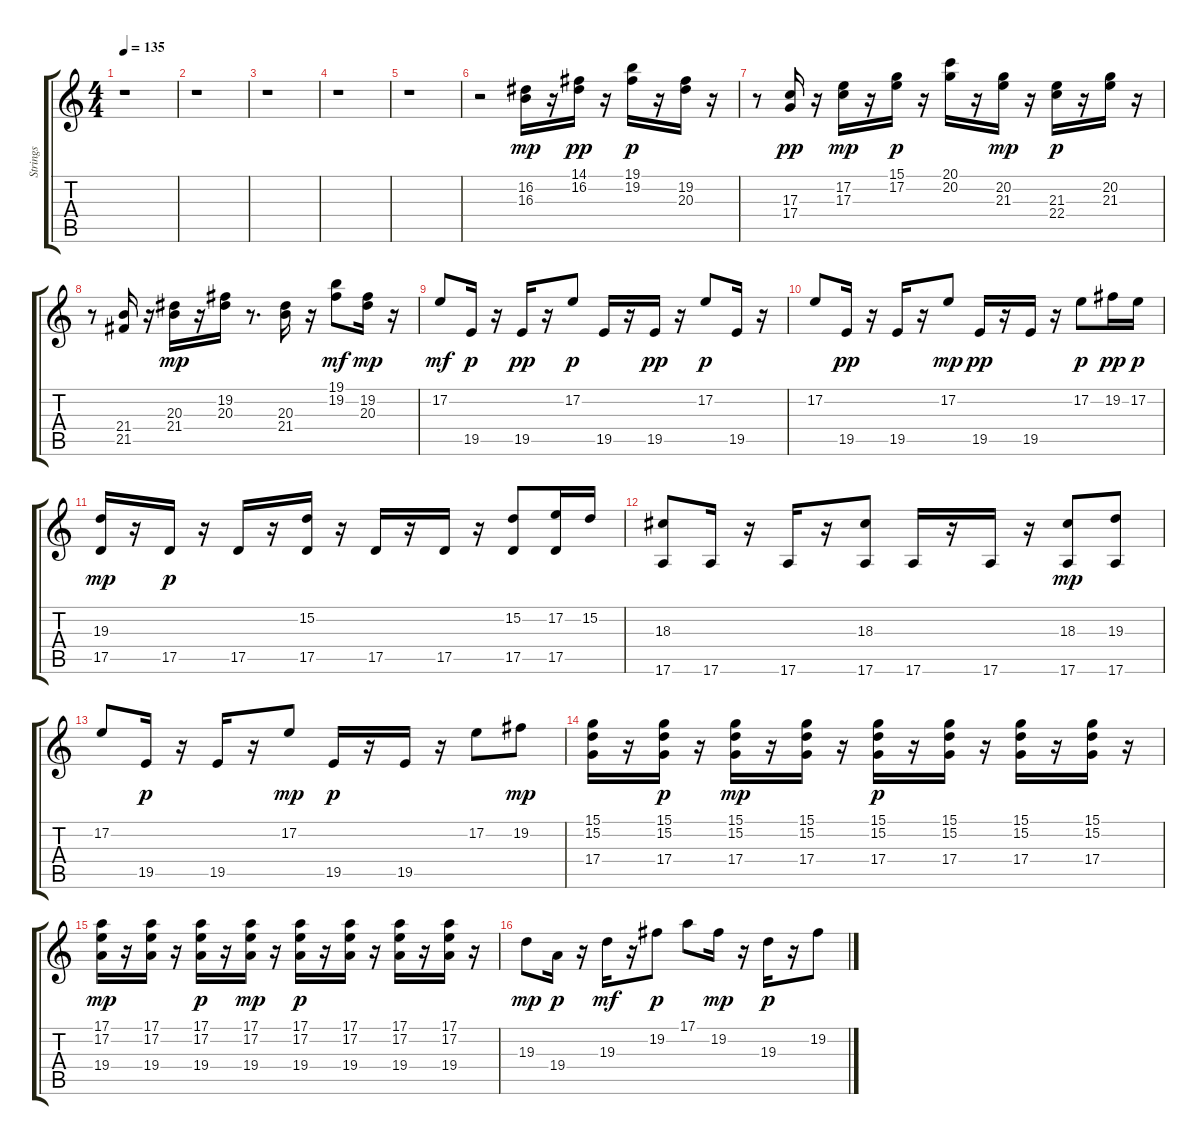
\track ("Strings" "Strings") {instrument stringensemble1}
\staff {score tabs}
\tuning (E4 B3 G3 D3 A2 E2) {hide}
\ts (4 4)
\tempo 135
\clef g2
\ks c
r.1{dy mp} |
r.1 |
r.1 |
r.1 |
r.1 |
r.2 (16.2 16.3).16 r.16 (14.1 16.2).16{dy pp} r.16 (19.1 19.2).16{dy p} r.16 (19.2 20.3).16 r.16 |
r.8 (17.3 17.4).16{dy pp} r.16 (17.2 17.3).16{dy mp} r.16 (15.1 17.2).16{dy p} r.16 (20.1 20.2).16 r.16 (20.2 21.3).16{dy mp} r.16 (21.3 22.4).16{dy p} r.16 (20.2 21.3).16 r.16 |
r.8 (21.4 21.5).16 r.16 (20.3 21.4).16{dy mp} r.16 (19.2 20.3).16 r.8{d} (20.3 21.4).16 r.16 (19.1 19.2).8{dy mf} (19.2 20.3).16{dy mp} r.16 |
17.2.8{dy mf} 19.5.16{dy p} r.16 19.5.16{dy pp} r.16 17.2.8{dy p} 19.5.16 r.16 19.5.16{dy pp} r.16 17.2.8{dy p} 19.5.16 r.16 |
17.2.8 19.5.16{dy pp} r.16 19.5.16 r.16 17.2.8{dy mp} 19.5.16{dy pp} r.16 19.5.16 r.16 17.2.8{dy p} 19.2.16{dy pp} 17.2.16{dy p} |
(19.3 17.5).16{dy mp} r.16 17.5.16{dy p} r.16 17.5.16 r.16 (15.2 17.5).16 r.16 17.5.16 r.16 17.5.16 r.16 (15.2 17.5).8 (17.2 17.5).16 15.2.16 |
(18.3 17.6).8 17.6.16 r.16 17.6.16 r.16 (18.3 17.6).8 17.6.16 r.16 17.6.16 r.16 (18.3 17.6).8{dy mp} (19.3 17.6).8 |
17.2.8 19.5.16{dy p} r.16 19.5.16 r.16 17.2.8{dy mp} 19.5.16{dy p} r.16 19.5.16 r.16 17.2.8 19.2.8{dy mp} |
(15.1 15.2 17.4).16 r.16 (15.1 15.2 17.4).16{dy p} r.16 (15.1 15.2 17.4).16{dy mp} r.16 (15.1 15.2 17.4).16 r.16 (15.1 15.2 17.4).16{dy p} r.16 (15.1 15.2 17.4).16 r.16 (15.1 15.2 17.4).16 r.16 (15.1 15.2 17.4).16 r.16 |
(17.1 17.2 19.4).16{dy mp} r.16 (17.1 17.2 19.4).16 r.16 (17.1 17.2 19.4).16{dy p} r.16 (17.1 17.2 19.4).16{dy mp} r.16 (17.1 17.2 19.4).16{dy p} r.16 (17.1 17.2 19.4).16 r.16 (17.1 17.2 19.4).16 r.16 (17.1 17.2 19.4).16 r.16 |
19.3.8{dy mp} 19.4.16{dy p} r.16 19.3.16{dy mf} r.16 19.2.8{dy p} 17.1.8 19.2.16{dy mp} r.16 19.3.16{dy p} r.16 19.2.8
